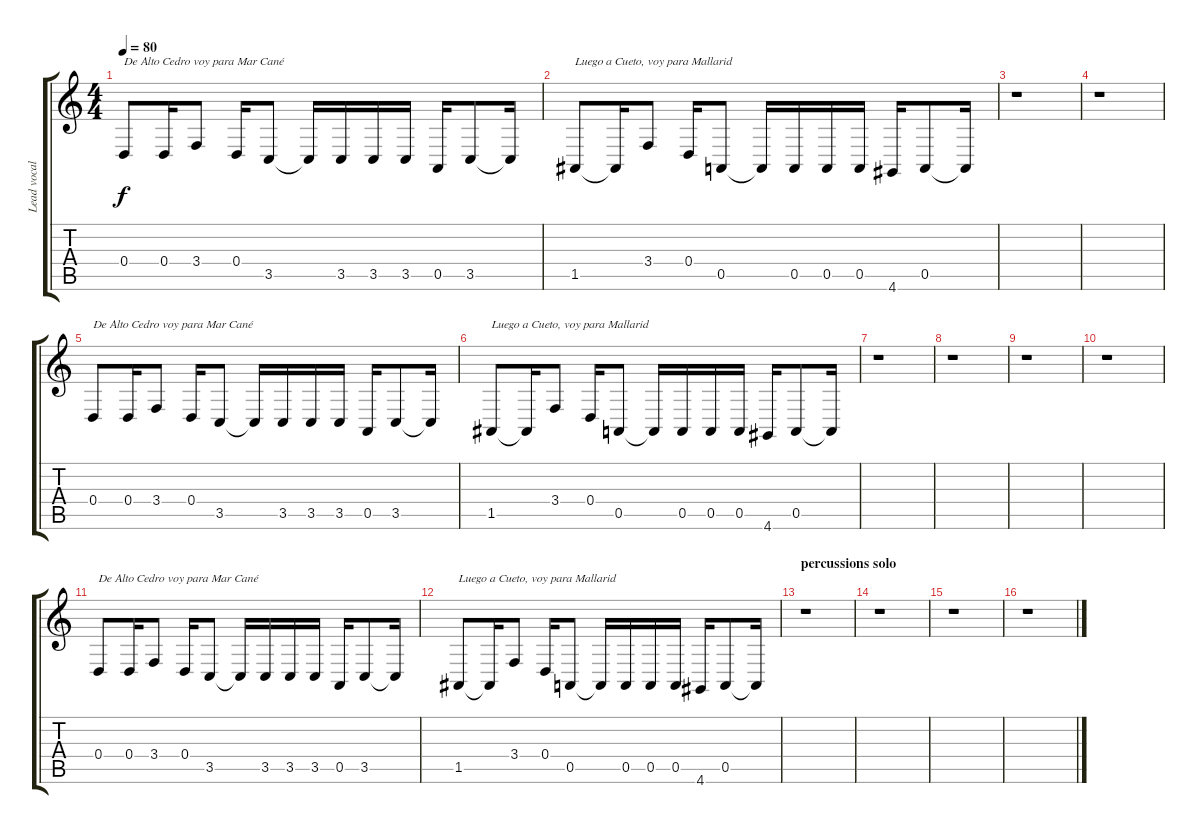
\track ("Lead vocal" "Lead vocal") {instrument clarinet}
\staff {score tabs}
\tuning (E4 B3 G3 D3 A2 E2) {hide}
\ts (4 4)
\tempo 80
\clef g2
\ks c
0.4.8{txt "De Alto Cedro voy para Mar Cané" dy f} 0.4.16 3.4.8 0.4.16 3.5.8 3.5{t}.16 3.5.16 3.5.16 3.5.16 0.5.16 3.5.8 3.5{t}.16 |
1.5.8{txt "Luego a Cueto, voy para Mallarid"} 1.5{t}.16 3.4.8 0.4.16 0.5.8 0.5{t}.16 0.5.16 0.5.16 0.5.16 4.6.16 0.5.8 0.5{t}.16 |
r.1 |
r.1 |
0.4.8{txt "De Alto Cedro voy para Mar Cané"} 0.4.16 3.4.8 0.4.16 3.5.8 3.5{t}.16 3.5.16 3.5.16 3.5.16 0.5.16 3.5.8 3.5{t}.16 |
1.5.8{txt "Luego a Cueto, voy para Mallarid"} 1.5{t}.16 3.4.8 0.4.16 0.5.8 0.5{t}.16 0.5.16 0.5.16 0.5.16 4.6.16 0.5.8 0.5{t}.16 |
r.1 |
r.1 |
r.1 |
r.1 |
0.4.8{txt "De Alto Cedro voy para Mar Cané"} 0.4.16 3.4.8 0.4.16 3.5.8 3.5{t}.16 3.5.16 3.5.16 3.5.16 0.5.16 3.5.8 3.5{t}.16 |
1.5.8{txt "Luego a Cueto, voy para Mallarid"} 1.5{t}.16 3.4.8 0.4.16 0.5.8 0.5{t}.16 0.5.16 0.5.16 0.5.16 4.6.16 0.5.8 0.5{t}.16 |
\section ("" "percussions solo")
r.1 |
r.1 |
r.1 |
r.1
